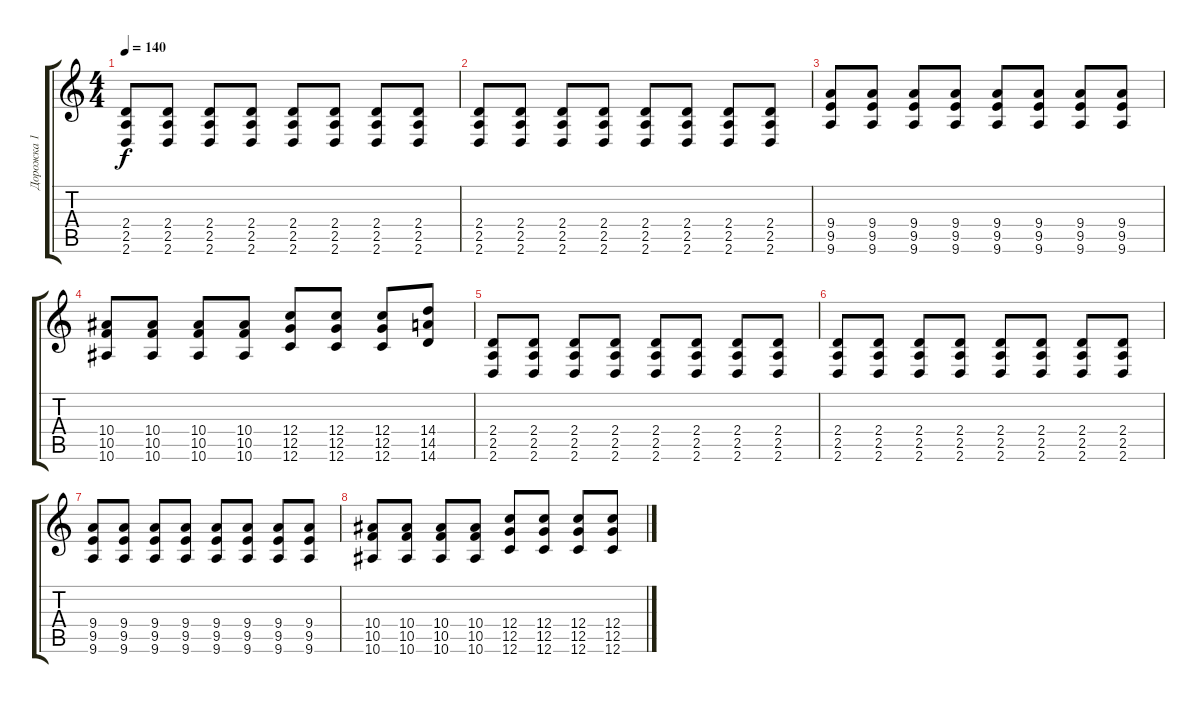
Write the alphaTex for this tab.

\track ("Дорожка 1" "Дорожка 1") {instrument distortionguitar}
\staff {score tabs}
\tuning (D4 A3 F3 C3 G2 C2) {hide}
\ts (4 4)
\tempo 140
\clef g2
\ks c
(2.4 2.5 2.6).8{dy f} (2.4 2.5 2.6).8 (2.4 2.5 2.6).8 (2.4 2.5 2.6).8 (2.4 2.5 2.6).8 (2.4 2.5 2.6).8 (2.4 2.5 2.6).8 (2.4 2.5 2.6).8 |
(2.4 2.5 2.6).8 (2.4 2.5 2.6).8 (2.4 2.5 2.6).8 (2.4 2.5 2.6).8 (2.4 2.5 2.6).8 (2.4 2.5 2.6).8 (2.4 2.5 2.6).8 (2.4 2.5 2.6).8 |
(9.4 9.5 9.6).8 (9.4 9.5 9.6).8 (9.4 9.5 9.6).8 (9.4 9.5 9.6).8 (9.4 9.5 9.6).8 (9.4 9.5 9.6).8 (9.4 9.5 9.6).8 (9.4 9.5 9.6).8 |
(10.4 10.5 10.6).8 (10.4 10.5 10.6).8 (10.4 10.5 10.6).8 (10.4 10.5 10.6).8 (12.4 12.5 12.6).8 (12.4 12.5 12.6).8 (12.4 12.5 12.6).8 (14.4 14.5 14.6).8 |
(2.4 2.5 2.6).8 (2.4 2.5 2.6).8 (2.4 2.5 2.6).8 (2.4 2.5 2.6).8 (2.4 2.5 2.6).8 (2.4 2.5 2.6).8 (2.4 2.5 2.6).8 (2.4 2.5 2.6).8 |
(2.4 2.5 2.6).8 (2.4 2.5 2.6).8 (2.4 2.5 2.6).8 (2.4 2.5 2.6).8 (2.4 2.5 2.6).8 (2.4 2.5 2.6).8 (2.4 2.5 2.6).8 (2.4 2.5 2.6).8 |
(9.4 9.5 9.6).8 (9.4 9.5 9.6).8 (9.4 9.5 9.6).8 (9.4 9.5 9.6).8 (9.4 9.5 9.6).8 (9.4 9.5 9.6).8 (9.4 9.5 9.6).8 (9.4 9.5 9.6).8 |
(10.4 10.5 10.6).8 (10.4 10.5 10.6).8 (10.4 10.5 10.6).8 (10.4 10.5 10.6).8 (12.4 12.5 12.6).8 (12.4 12.5 12.6).8 (12.4 12.5 12.6).8 (12.4 12.5 12.6).8
